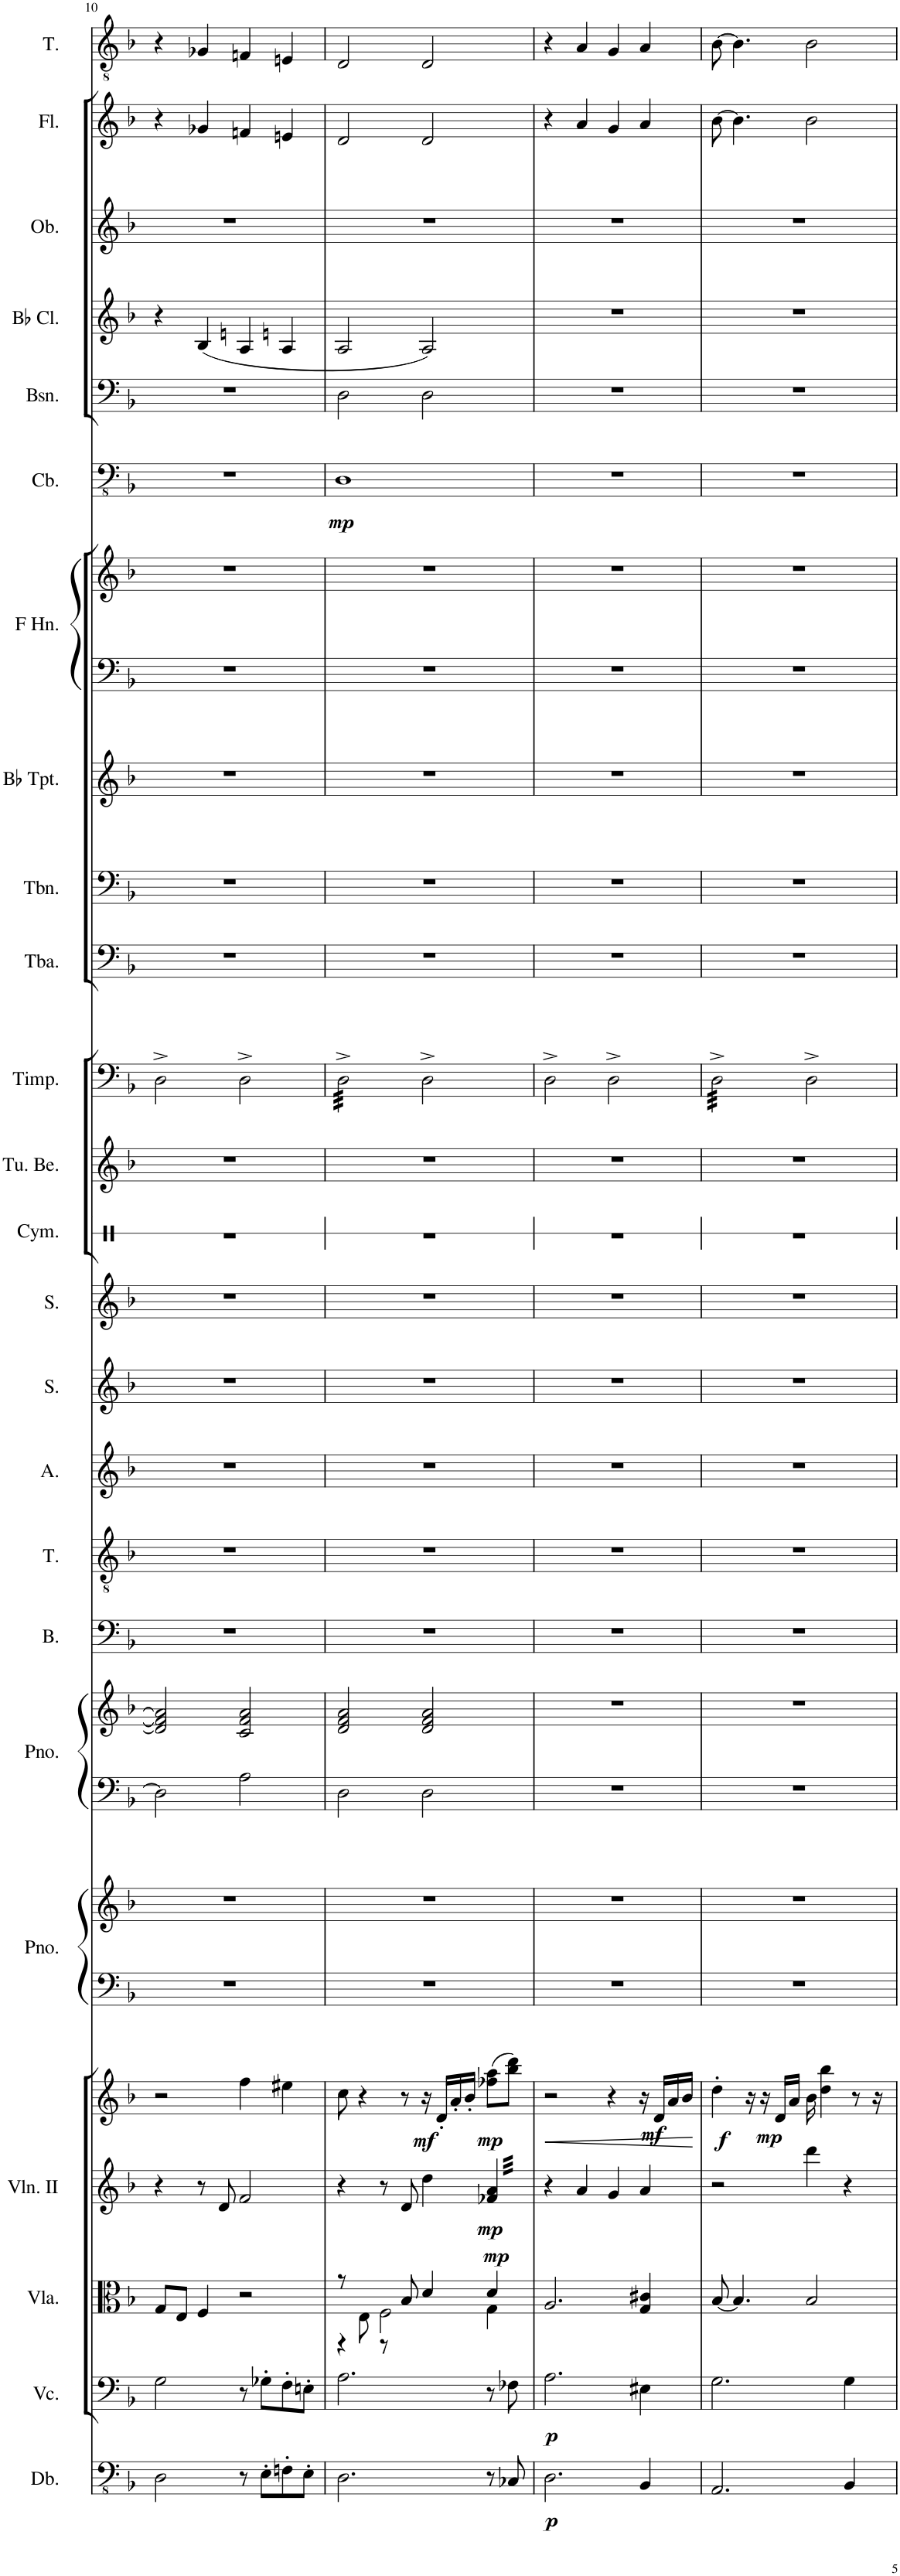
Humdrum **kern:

**kern	**dynam	**kern	**dynam	**kern	**kern	**dynam	**kern	**dynam	**kern	**kern	**kern	**kern	**kern	**kern	**kern	**kern	**kern	**kern	**kern	**kern	**kern	**kern	**kern	**kern	**kern	**kern	**dynam	**kern	**kern	**kern	**kern	**kern
*part25	*part25	*part24	*part24	*part23	*part22	*part22	*part21	*part21	*part20	*part20	*part19	*part19	*part18	*part17	*part16	*part15	*part14	*part13	*part12	*part11	*part10	*part9	*part8	*part7	*part7	*part6	*part6	*part5	*part4	*part3	*part2	*part1
*staff28	*staff28	*staff27	*staff27	*staff26	*staff25	*staff25	*staff24	*staff24	*staff23	*staff22	*staff21	*staff20	*staff19	*staff18	*staff17	*staff16	*staff15	*staff14	*staff13	*staff12	*staff11	*staff10	*staff9	*staff8	*staff7	*staff6	*staff6	*staff5	*staff4	*staff3	*staff2	*staff1
*I"Double Bass	*	*I"Violoncellos	*	*I"Violas	*I"Violins II	*	*I"Violins I	*	*I"Piano	*	*I"Piano	*	*I"Bass	*I"Tenor	*I"Alto	*I"Soprano	*I"Soprano	*I"Cymbal	*I"Tubular Bells	*I"Timpani	*I"Tuba	*I"Trombone	*I"Trumpets in Bb	*I"Horns in F	*	*I"Contrabasses	*	*I"Bassoons	*I"Clarinets in Bb	*I"Oboes	*I"Flutes	*I"Tenor
*I'Db.	*	*I'Vc.	*	*I'Vla.	*I'Vln. II	*	*	*	*I'Pno.	*	*I'Pno.	*	*I'B.	*I'T.	*I'A.	*I'S.	*I'S.	*I'Cym.	*I'Tu. Be.	*I'Timp.	*I'Tba.	*I'Tbn.	*	*	*	*I'Cb.	*	*I'Bsn.	*	*I'Ob.	*I'Fl.	*I'T.
!!LO:PB:g=z
*clefFv4	*	*clefF4	*	*clefC3	*clefG2	*	*clefG2	*	*clefF4	*clefG2	*clefF4	*clefG2	*clefF4	*clefGv2	*clefG2	*clefG2	*clefG2	*clefX	*clefG2	*clefF4	*clefF4	*clefF4	*clefG2	*clefF4	*clefG2	*clefFv4	*	*clefF4	*clefG2	*clefG2	*clefG2	*clefGv2
*ITrd7c12	*	*	*	*	*	*	*	*	*	*	*	*	*	*	*	*	*	*	*	*	*	*	*ITrd1c2	*ITrd4c7	*ITrd4c7	*ITrd7c12	*	*	*ITrd1c2	*	*	*
*k[b-]	*	*k[b-]	*	*k[b-]	*k[b-]	*	*k[b-]	*	*k[b-]	*k[b-]	*k[b-]	*k[b-]	*k[b-]	*k[b-]	*k[b-]	*k[b-]	*k[b-]	*k[]	*k[b-]	*k[b-]	*k[b-]	*k[b-]	*k[b-]	*k[b-]	*k[b-]	*k[b-]	*	*k[b-]	*k[b-]	*k[b-]	*k[b-]	*k[b-]
*M4/4	*	*M4/4	*	*M4/4	*M4/4	*	*M4/4	*	*M4/4	*M4/4	*M4/4	*M4/4	*M4/4	*M4/4	*M4/4	*M4/4	*M4/4	*M4/4	*M4/4	*M4/4	*M4/4	*M4/4	*M4/4	*M4/4	*M4/4	*M4/4	*	*M4/4	*M4/4	*M4/4	*M4/4	*M4/4
=10	=10	=10	=10	=10	=10	=10	=10	=10	=10	=10	=10	=10	=10	=10	=10	=10	=10	=10	=10	=10	=10	=10	=10	=10	=10	=10	=10	=10	=10	=10	=10	=10
2DD\	.	2G\	.	8G/L	4r	.	2r	.	1r	1r	2D\]	2d/] 2f/] 2a/]	1r	1r	1r	1r	1r	1r	1r	2D^\	1r	1r	1r	1r	1r	1r	.	1r	4r	1r	4r	4r
.	.	.	.	8E/J	.	.	.	.	.	.	.	.	.	.	.	.	.	.	.	.	.	.	.	.	.	.	.	.	.	.	.	.
.	.	.	.	4F/	8r	.	.	.	.	.	.	.	.	.	.	.	.	.	.	.	.	.	.	.	.	.	.	.	(4B-/	.	4g-X/	4G-X/
.	.	.	.	.	8d/	.	.	.	.	.	.	.	.	.	.	.	.	.	.	.	.	.	.	.	.	.	.	.	.	.	.	.
8r	.	8r	.	2r	2f/	.	4ff\	.	.	.	2A\	2c/ 2f/ 2a/	.	.	.	.	.	.	.	2D^\	.	.	.	.	.	.	.	.	4An/	.	4fn/	4Fn/
8EE'\L	.	8G-X'\L	.	.	.	.	.	.	.	.	.	.	.	.	.	.	.	.	.	.	.	.	.	.	.	.	.	.	.	.	.	.
8FFn'\	.	8F'\	.	.	.	.	4ee#X\	.	.	.	.	.	.	.	.	.	.	.	.	.	.	.	.	.	.	.	.	.	4An/	.	4en/	4En/
8EE'\J	.	8En'\J	.	.	.	.	.	.	.	.	.	.	.	.	.	.	.	.	.	.	.	.	.	.	.	.	.	.	.	.	.	.
=11	=11	=11	=11	=11	=11	=11	=11	=11	=11	=11	=11	=11	=11	=11	=11	=11	=11	=11	=11	=11	=11	=11	=11	=11	=11	=11	=11	=11	=11	=11	=11	=11
*	*	*	*	*^	*	*	*	*	*	*	*	*	*	*	*	*	*	*	*	*	*	*	*	*	*	*	*	*	*	*	*	*
!	!	!	!	!	!	!	!	!	!	!	!	!	!	!	!	!	!	!	!	!	!	!	!	!	!	!	!	!LO:DY:b	!	!	!	!	!
*	*	*	*	*	*	*	*	*	*	*	*	*	*	*	*	*	*	*	*	*	*tremolo	*	*	*	*	*	*	*	*	*	*	*	*
2.DD\	.	2.A\	.	8r	4r	4r	.	8cc\	.	1r	1r	2D\	2d/ 2f/ 2a/	1r	1r	1r	1r	1r	1r	1r	32D^\LLL	1r	1r	1r	1r	1r	1DD	mp	2D\	2A/	1r	2d/	2D/
.	.	.	.	.	.	.	.	.	.	.	.	.	.	.	.	.	.	.	.	.	32D^\	.	.	.	.	.	.	.	.	.	.	.	.
.	.	.	.	.	.	.	.	.	.	.	.	.	.	.	.	.	.	.	.	.	32D^\	.	.	.	.	.	.	.	.	.	.	.	.
.	.	.	.	.	.	.	.	.	.	.	.	.	.	.	.	.	.	.	.	.	32D^\	.	.	.	.	.	.	.	.	.	.	.	.
.	.	.	.	8E\	.	.	.	4r	.	.	.	.	.	.	.	.	.	.	.	.	32D^\	.	.	.	.	.	.	.	.	.	.	.	.
.	.	.	.	.	.	.	.	.	.	.	.	.	.	.	.	.	.	.	.	.	32D^\	.	.	.	.	.	.	.	.	.	.	.	.
.	.	.	.	.	.	.	.	.	.	.	.	.	.	.	.	.	.	.	.	.	32D^\	.	.	.	.	.	.	.	.	.	.	.	.
.	.	.	.	.	.	.	.	.	.	.	.	.	.	.	.	.	.	.	.	.	32D^\	.	.	.	.	.	.	.	.	.	.	.	.
.	.	.	.	2F\	8r	8r	.	.	.	.	.	.	.	.	.	.	.	.	.	.	32D^\	.	.	.	.	.	.	.	.	.	.	.	.
.	.	.	.	.	.	.	.	.	.	.	.	.	.	.	.	.	.	.	.	.	32D^\	.	.	.	.	.	.	.	.	.	.	.	.
.	.	.	.	.	.	.	.	.	.	.	.	.	.	.	.	.	.	.	.	.	32D^\	.	.	.	.	.	.	.	.	.	.	.	.
.	.	.	.	.	.	.	.	.	.	.	.	.	.	.	.	.	.	.	.	.	32D^\	.	.	.	.	.	.	.	.	.	.	.	.
.	.	.	.	.	8B-/	8d/	.	8r	.	.	.	.	.	.	.	.	.	.	.	.	32D^\	.	.	.	.	.	.	.	.	.	.	.	.
.	.	.	.	.	.	.	.	.	.	.	.	.	.	.	.	.	.	.	.	.	32D^\	.	.	.	.	.	.	.	.	.	.	.	.
.	.	.	.	.	.	.	.	.	.	.	.	.	.	.	.	.	.	.	.	.	32D^\	.	.	.	.	.	.	.	.	.	.	.	.
.	.	.	.	.	.	.	.	.	.	.	.	.	.	.	.	.	.	.	.	.	32D^\JJJ	.	.	.	.	.	.	.	.	.	.	.	.
*	*	*	*	*	*	*	*	*	*	*	*	*	*	*	*	*	*	*	*	*	*Xtremolo	*	*	*	*	*	*	*	*	*	*	*	*
!	!	!	!	!	!	!	!	!	!LO:DY:b	!	!	!	!	!	!	!	!	!	!	!	!	!	!	!	!	!	!	!	!	!	!	!	!
.	.	.	.	.	4d/	4dd\	.	16r	mf	.	.	2D\	2d/ 2f/ 2a/	.	.	.	.	.	.	.	2D^\	.	.	.	.	.	.	.	2D\	2A/)	.	2d/	2D/
.	.	.	.	.	.	.	.	16d'/LL	.	.	.	.	.	.	.	.	.	.	.	.	.	.	.	.	.	.	.	.	.	.	.	.	.
.	.	.	.	.	.	.	.	16a'/	.	.	.	.	.	.	.	.	.	.	.	.	.	.	.	.	.	.	.	.	.	.	.	.	.
.	.	.	.	.	.	.	.	16b-'/JJ	.	.	.	.	.	.	.	.	.	.	.	.	.	.	.	.	.	.	.	.	.	.	.	.	.
!	!	!	!	!	!	!	!LO:DY:b	!	!	!	!	!	!	!	!	!	!	!	!	!	!	!	!	!	!	!	!	!	!	!	!	!	!
!	!	!	!	!	!	!	!LO:DY:n=1:b	!	!LO:DY:b	!	!	!	!	!	!	!	!	!	!	!	!	!	!	!	!	!	!	!	!	!	!	!	!
*	*	*	*	*	*	*tremolo	*	*	*	*	*	*	*	*	*	*	*	*	*	*	*	*	*	*	*	*	*	*	*	*	*	*	*
8r	.	8r	.	4G\	4d/	32f-X/ 32a/LLL	mp mp	(8ff-X\ 8aa\L	mp	.	.	.	.	.	.	.	.	.	.	.	.	.	.	.	.	.	.	.	.	.	.	.	.
.	.	.	.	.	.	32f-X/ 32a/	.	.	.	.	.	.	.	.	.	.	.	.	.	.	.	.	.	.	.	.	.	.	.	.	.	.	.
.	.	.	.	.	.	32f-X/ 32a/	.	.	.	.	.	.	.	.	.	.	.	.	.	.	.	.	.	.	.	.	.	.	.	.	.	.	.
.	.	.	.	.	.	32f-X/ 32a/	.	.	.	.	.	.	.	.	.	.	.	.	.	.	.	.	.	.	.	.	.	.	.	.	.	.	.
8CC-X/	.	8F-X\	.	.	.	32f-X/ 32a/	.	8bb-\ 8ddd\J)	.	.	.	.	.	.	.	.	.	.	.	.	.	.	.	.	.	.	.	.	.	.	.	.	.
.	.	.	.	.	.	32f-X/ 32a/	.	.	.	.	.	.	.	.	.	.	.	.	.	.	.	.	.	.	.	.	.	.	.	.	.	.	.
.	.	.	.	.	.	32f-X/ 32a/	.	.	.	.	.	.	.	.	.	.	.	.	.	.	.	.	.	.	.	.	.	.	.	.	.	.	.
.	.	.	.	.	.	32f-X/ 32a/JJJ	.	.	.	.	.	.	.	.	.	.	.	.	.	.	.	.	.	.	.	.	.	.	.	.	.	.	.
*	*	*	*	*	*	*Xtremolo	*	*	*	*	*	*	*	*	*	*	*	*	*	*	*	*	*	*	*	*	*	*	*	*	*	*	*
*	*	*	*	*v	*v	*	*	*	*	*	*	*	*	*	*	*	*	*	*	*	*	*	*	*	*	*	*	*	*	*	*	*	*
=12	=12	=12	=12	=12	=12	=12	=12	=12	=12	=12	=12	=12	=12	=12	=12	=12	=12	=12	=12	=12	=12	=12	=12	=12	=12	=12	=12	=12	=12	=12	=12	=12
!	!LO:DY:b	!	!LO:DY:b	!	!	!	!	!LO:HP:b	!	!	!	!	!	!	!	!	!	!	!	!	!	!	!	!	!	!	!	!	!	!	!	!
2.DD\	p	2.A\	p	2.A/	4r	.	2r	<	1r	1r	1r	1r	1r	1r	1r	1r	1r	1r	1r	2D^\	1r	1r	1r	1r	1r	1r	.	1r	1r	1r	4r	4r
.	.	.	.	.	4a/	.	.	.	.	.	.	.	.	.	.	.	.	.	.	.	.	.	.	.	.	.	.	.	.	.	4a/	4A/
.	.	.	.	.	4g/	.	4r	.	.	.	.	.	.	.	.	.	.	.	.	2D^\	.	.	.	.	.	.	.	.	.	.	4g/	4G/
4BBB-/	.	4E#X\	.	4G/ 4c#X/	4a/	.	16r	.	.	.	.	.	.	.	.	.	.	.	.	.	.	.	.	.	.	.	.	.	.	.	4a/	4A/
!	!	!	!	!	!	!	!	!LO:DY:b	!	!	!	!	!	!	!	!	!	!	!	!	!	!	!	!	!	!	!	!	!	!	!	!
.	.	.	.	.	.	.	16d/LL	mf	.	.	.	.	.	.	.	.	.	.	.	.	.	.	.	.	.	.	.	.	.	.	.	.
.	.	.	.	.	.	.	16a/	.	.	.	.	.	.	.	.	.	.	.	.	.	.	.	.	.	.	.	.	.	.	.	.	.
.	.	.	.	.	.	.	16b-/JJ	.	.	.	.	.	.	.	.	.	.	.	.	.	.	.	.	.	.	.	.	.	.	.	.	.
.	.	.	.	.	.	.	.	[	.	.	.	.	.	.	.	.	.	.	.	.	.	.	.	.	.	.	.	.	.	.	.	.
=13	=13	=13	=13	=13	=13	=13	=13	=13	=13	=13	=13	=13	=13	=13	=13	=13	=13	=13	=13	=13	=13	=13	=13	=13	=13	=13	=13	=13	=13	=13	=13	=13
!	!	!	!	!	!	!	!	!LO:DY:b	!	!	!	!	!	!	!	!	!	!	!	!	!	!	!	!	!	!	!	!	!	!	!	!
*	*	*	*	*	*	*	*	*	*	*	*	*	*	*	*	*	*	*	*	*tremolo	*	*	*	*	*	*	*	*	*	*	*	*
2.AAA/	.	2.G\	.	[8B-/	2r	.	4dd'\	f	1r	1r	1r	1r	1r	1r	1r	1r	1r	1r	1r	32D^\LLL	1r	1r	1r	1r	1r	1r	.	1r	1r	1r	[8b-\	[8B-\
.	.	.	.	.	.	.	.	.	.	.	.	.	.	.	.	.	.	.	.	32D^\	.	.	.	.	.	.	.	.	.	.	.	.
.	.	.	.	.	.	.	.	.	.	.	.	.	.	.	.	.	.	.	.	32D^\	.	.	.	.	.	.	.	.	.	.	.	.
.	.	.	.	.	.	.	.	.	.	.	.	.	.	.	.	.	.	.	.	32D^\	.	.	.	.	.	.	.	.	.	.	.	.
.	.	.	.	4.B-/]	.	.	.	.	.	.	.	.	.	.	.	.	.	.	.	32D^\	.	.	.	.	.	.	.	.	.	.	4.b-\]	4.B-\]
.	.	.	.	.	.	.	.	.	.	.	.	.	.	.	.	.	.	.	.	32D^\	.	.	.	.	.	.	.	.	.	.	.	.
.	.	.	.	.	.	.	.	.	.	.	.	.	.	.	.	.	.	.	.	32D^\	.	.	.	.	.	.	.	.	.	.	.	.
.	.	.	.	.	.	.	.	.	.	.	.	.	.	.	.	.	.	.	.	32D^\	.	.	.	.	.	.	.	.	.	.	.	.
.	.	.	.	.	.	.	16r	.	.	.	.	.	.	.	.	.	.	.	.	32D^\	.	.	.	.	.	.	.	.	.	.	.	.
.	.	.	.	.	.	.	.	.	.	.	.	.	.	.	.	.	.	.	.	32D^\	.	.	.	.	.	.	.	.	.	.	.	.
!	!	!	!	!	!	!	!	!LO:DY:b	!	!	!	!	!	!	!	!	!	!	!	!	!	!	!	!	!	!	!	!	!	!	!	!
.	.	.	.	.	.	.	16r	mp	.	.	.	.	.	.	.	.	.	.	.	32D^\	.	.	.	.	.	.	.	.	.	.	.	.
.	.	.	.	.	.	.	.	.	.	.	.	.	.	.	.	.	.	.	.	32D^\	.	.	.	.	.	.	.	.	.	.	.	.
.	.	.	.	.	.	.	16d/LL	.	.	.	.	.	.	.	.	.	.	.	.	32D^\	.	.	.	.	.	.	.	.	.	.	.	.
.	.	.	.	.	.	.	.	.	.	.	.	.	.	.	.	.	.	.	.	32D^\	.	.	.	.	.	.	.	.	.	.	.	.
.	.	.	.	.	.	.	16a/JJ	.	.	.	.	.	.	.	.	.	.	.	.	32D^\	.	.	.	.	.	.	.	.	.	.	.	.
.	.	.	.	.	.	.	.	.	.	.	.	.	.	.	.	.	.	.	.	32D^\JJJ	.	.	.	.	.	.	.	.	.	.	.	.
*	*	*	*	*	*	*	*	*	*	*	*	*	*	*	*	*	*	*	*	*Xtremolo	*	*	*	*	*	*	*	*	*	*	*	*
.	.	.	.	2B-/	4ddd\	.	16b-\	.	.	.	.	.	.	.	.	.	.	.	.	2D^\	.	.	.	.	.	.	.	.	.	.	2b-\	2B-\
.	.	.	.	.	.	.	4dd\ 4bb-\	.	.	.	.	.	.	.	.	.	.	.	.	.	.	.	.	.	.	.	.	.	.	.	.	.
4BBB-/	.	4G\	.	.	4r	.	.	.	.	.	.	.	.	.	.	.	.	.	.	.	.	.	.	.	.	.	.	.	.	.	.	.
.	.	.	.	.	.	.	8r	.	.	.	.	.	.	.	.	.	.	.	.	.	.	.	.	.	.	.	.	.	.	.	.	.
.	.	.	.	.	.	.	16r	.	.	.	.	.	.	.	.	.	.	.	.	.	.	.	.	.	.	.	.	.	.	.	.	.
=	=	=	=	=	=	=	=	=	=	=	=	=	=	=	=	=	=	=	=	=	=	=	=	=	=	=	=	=	=	=	=	=
*-	*-	*-	*-	*-	*-	*-	*-	*-	*-	*-	*-	*-	*-	*-	*-	*-	*-	*-	*-	*-	*-	*-	*-	*-	*-	*-	*-	*-	*-	*-	*-	*-
